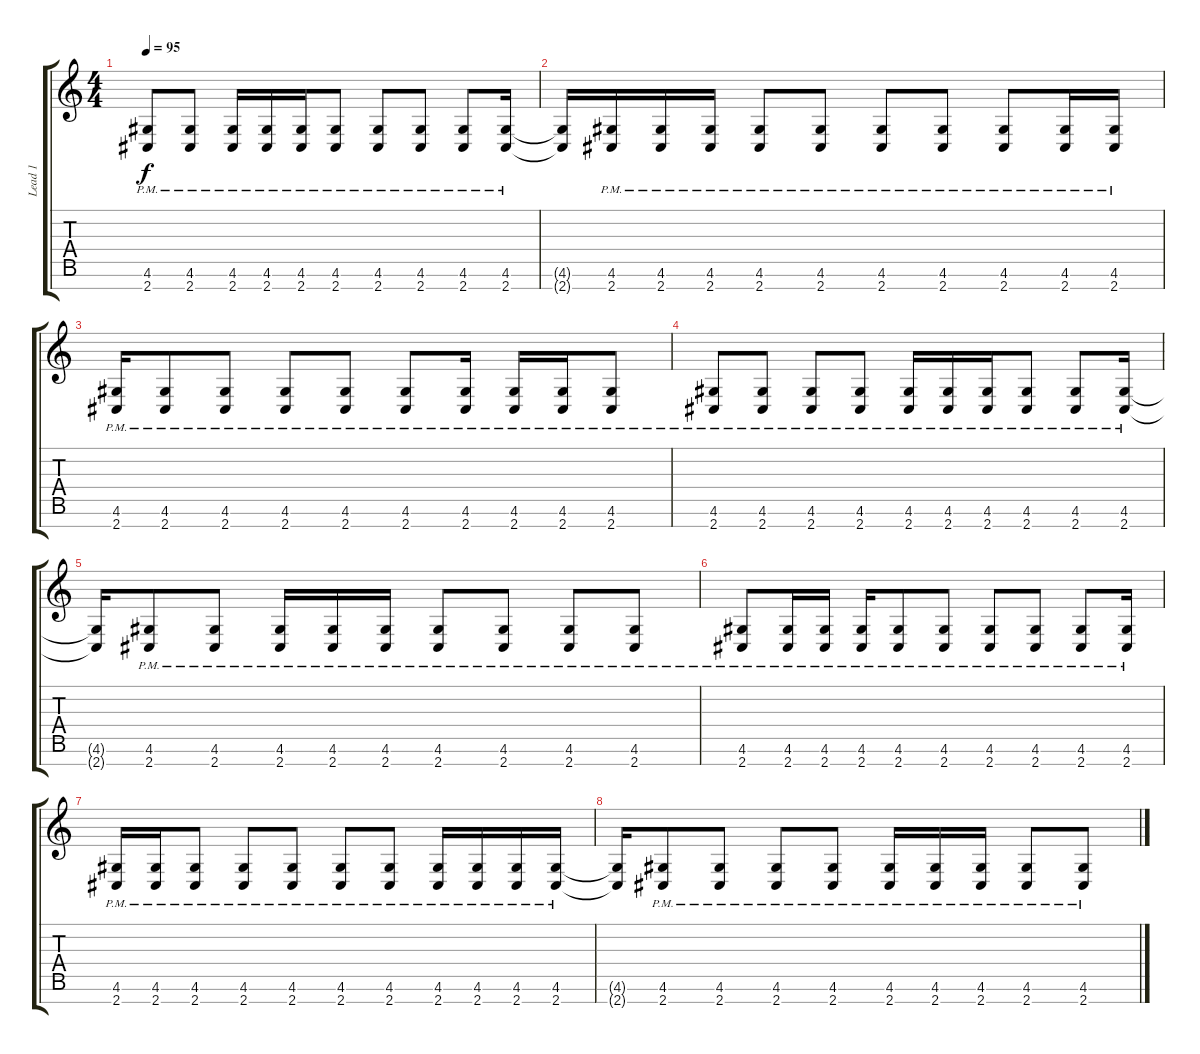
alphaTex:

\track ("Lead 1" "Lead 1") {instrument distortionguitar}
\staff {score tabs}
\tuning (E4 B3 G3 D3 A2 E2 B1) {hide}
\ts (4 4)
\tempo 95
\clef g2
\ks c
(4.6{pm} 2.7{pm}).8{dy f} (4.6{pm} 2.7{pm}).8 (4.6{pm} 2.7{pm}).16 (4.6{pm} 2.7{pm}).16 (4.6{pm} 2.7{pm}).16 (4.6{pm} 2.7{pm}).8 (4.6{pm} 2.7{pm}).8 (4.6{pm} 2.7{pm}).8 (4.6{pm} 2.7{pm}).8 (4.6{pm} 2.7{pm}).16 |
(4.6{t} 2.7{t}).16 (4.6{pm} 2.7{pm}).16 (4.6{pm} 2.7{pm}).16 (4.6{pm} 2.7{pm}).16 (4.6{pm} 2.7{pm}).8 (4.6{pm} 2.7{pm}).8 (4.6{pm} 2.7{pm}).8 (4.6{pm} 2.7{pm}).8 (4.6{pm} 2.7{pm}).8 (4.6{pm} 2.7{pm}).16 (4.6{pm} 2.7{pm}).16 |
(4.6{pm} 2.7{pm}).16 (4.6{pm} 2.7{pm}).8 (4.6{pm} 2.7{pm}).8 (4.6{pm} 2.7{pm}).8 (4.6{pm} 2.7{pm}).8 (4.6{pm} 2.7{pm}).8 (4.6{pm} 2.7{pm}).16 (4.6{pm} 2.7{pm}).16 (4.6{pm} 2.7{pm}).16 (4.6{pm} 2.7{pm}).8 |
(4.6{pm} 2.7{pm}).8 (4.6{pm} 2.7{pm}).8 (4.6{pm} 2.7{pm}).8 (4.6{pm} 2.7{pm}).8 (4.6{pm} 2.7{pm}).16 (4.6{pm} 2.7{pm}).16 (4.6{pm} 2.7{pm}).16 (4.6{pm} 2.7{pm}).8 (4.6{pm} 2.7{pm}).8 (4.6{pm} 2.7{pm}).16 |
(4.6{t} 2.7{t}).16 (4.6{pm} 2.7{pm}).8 (4.6{pm} 2.7{pm}).8 (4.6{pm} 2.7{pm}).16 (4.6{pm} 2.7{pm}).16 (4.6{pm} 2.7{pm}).16 (4.6{pm} 2.7{pm}).8 (4.6{pm} 2.7{pm}).8 (4.6{pm} 2.7{pm}).8 (4.6{pm} 2.7{pm}).8 |
(4.6{pm} 2.7{pm}).8 (4.6{pm} 2.7{pm}).16 (4.6{pm} 2.7{pm}).16 (4.6{pm} 2.7{pm}).16 (4.6{pm} 2.7{pm}).8 (4.6{pm} 2.7{pm}).8 (4.6{pm} 2.7{pm}).8 (4.6{pm} 2.7{pm}).8 (4.6{pm} 2.7{pm}).8 (4.6{pm} 2.7{pm}).16 |
(4.6{pm} 2.7{pm}).16 (4.6{pm} 2.7{pm}).16 (4.6{pm} 2.7{pm}).8 (4.6{pm} 2.7{pm}).8 (4.6{pm} 2.7{pm}).8 (4.6{pm} 2.7{pm}).8 (4.6{pm} 2.7{pm}).8 (4.6{pm} 2.7{pm}).16 (4.6{pm} 2.7{pm}).16 (4.6{pm} 2.7{pm}).16 (4.6{pm} 2.7{pm}).16 |
(4.6{t} 2.7{t}).16 (4.6{pm} 2.7{pm}).8 (4.6{pm} 2.7{pm}).8 (4.6{pm} 2.7{pm}).8 (4.6{pm} 2.7{pm}).8 (4.6{pm} 2.7{pm}).16 (4.6{pm} 2.7{pm}).16 (4.6{pm} 2.7{pm}).16 (4.6{pm} 2.7{pm}).8 (4.6{pm} 2.7{pm}).8
